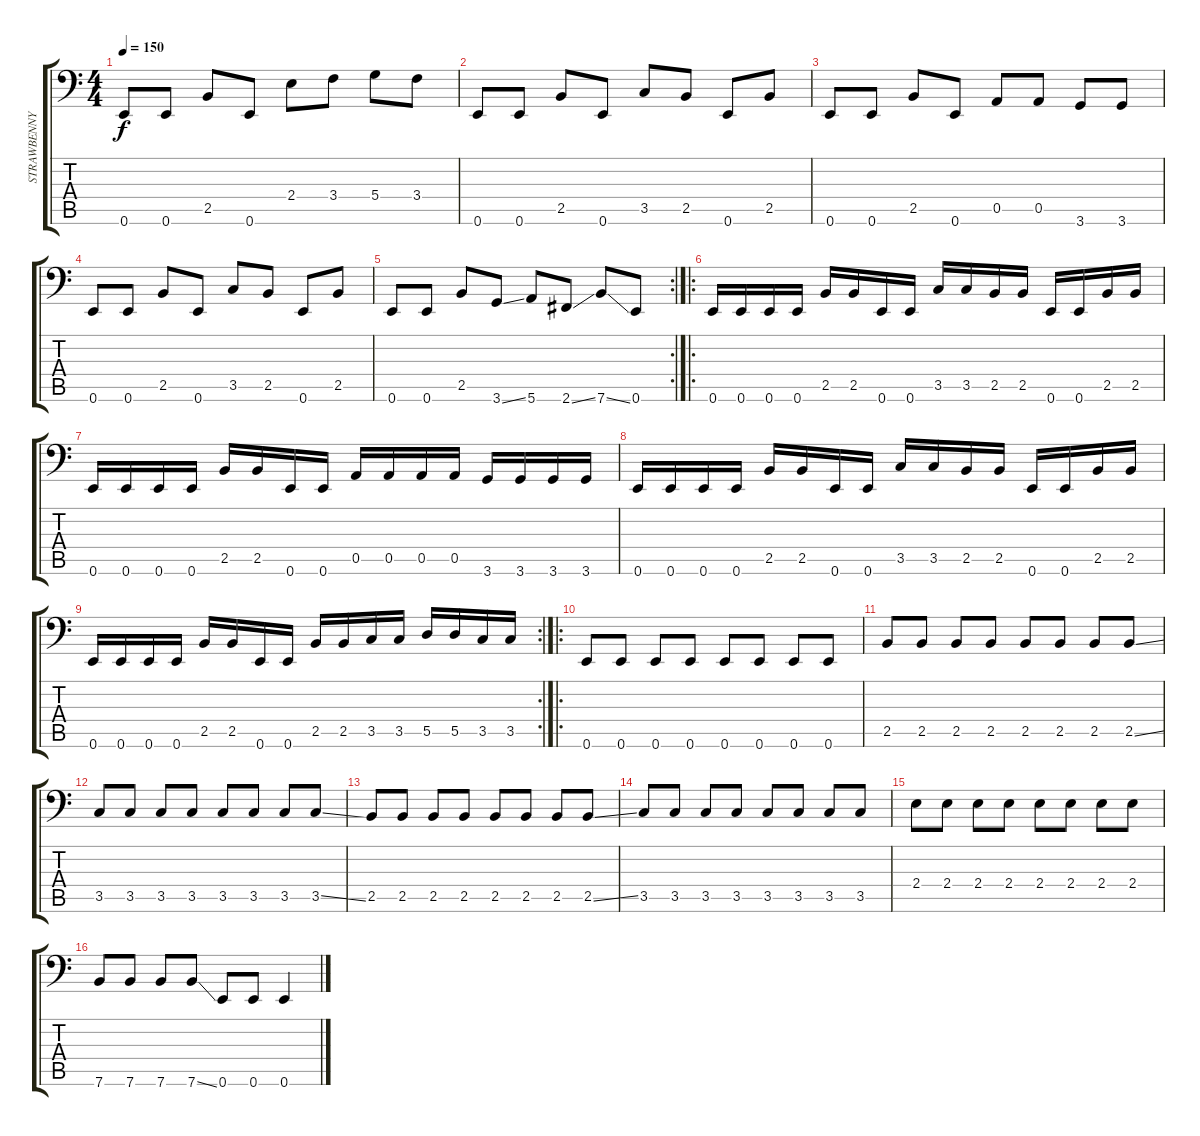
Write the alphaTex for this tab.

\track ("STRAWBENNY" "STRAWBENNY") {instrument slapbass1}
\staff {score tabs}
\tuning (E3 B2 G2 D2 A1 E1) {hide}
\ts (4 4)
\tempo 150
\clef f4
\ks c
0.6.8{dy f} 0.6.8 2.5.8 0.6.8 2.4.8 3.4.8 5.4.8 3.4.8 |
0.6.8 0.6.8 2.5.8 0.6.8 3.5.8 2.5.8 0.6.8 2.5.8 |
0.6.8 0.6.8 2.5.8 0.6.8 0.5.8 0.5.8 3.6.8 3.6.8 |
0.6.8 0.6.8 2.5.8 0.6.8 3.5.8 2.5.8 0.6.8 2.5.8 |
\rc 2
0.6.8 0.6.8 2.5.8 3.6{ss}.8 5.6.8 2.6{ss}.8 7.6{ss}.8 0.6.8 |
\ro
0.6.16{instrument electricbasspick} 0.6.16 0.6.16 0.6.16 2.5.16 2.5.16 0.6.16 0.6.16 3.5.16 3.5.16 2.5.16 2.5.16 0.6.16 0.6.16 2.5.16 2.5.16 |
0.6.16 0.6.16 0.6.16 0.6.16 2.5.16 2.5.16 0.6.16 0.6.16 0.5.16 0.5.16 0.5.16 0.5.16 3.6.16 3.6.16 3.6.16 3.6.16 |
0.6.16 0.6.16 0.6.16 0.6.16 2.5.16 2.5.16 0.6.16 0.6.16 3.5.16 3.5.16 2.5.16 2.5.16 0.6.16 0.6.16 2.5.16 2.5.16 |
\rc 2
0.6.16 0.6.16 0.6.16 0.6.16 2.5.16 2.5.16 0.6.16 0.6.16 2.5.16 2.5.16 3.5.16 3.5.16 5.5.16 5.5.16 3.5.16 3.5.16 |
\ro
0.6.8{instrument electricbasspick} 0.6.8 0.6.8 0.6.8 0.6.8 0.6.8 0.6.8 0.6.8 |
2.5.8 2.5.8 2.5.8 2.5.8 2.5.8 2.5.8 2.5.8 2.5{ss}.8 |
3.5.8 3.5.8 3.5.8 3.5.8 3.5.8 3.5.8 3.5.8 3.5{ss}.8 |
2.5.8 2.5.8 2.5.8 2.5.8 2.5.8 2.5.8 2.5.8 2.5{ss}.8 |
3.5.8 3.5.8 3.5.8 3.5.8 3.5.8 3.5.8 3.5.8 3.5.8 |
2.4.8 2.4.8 2.4.8 2.4.8 2.4.8 2.4.8 2.4.8 2.4.8 |
7.6.8 7.6.8 7.6.8 7.6{ss}.8 0.6.8 0.6.8 0.6.4
